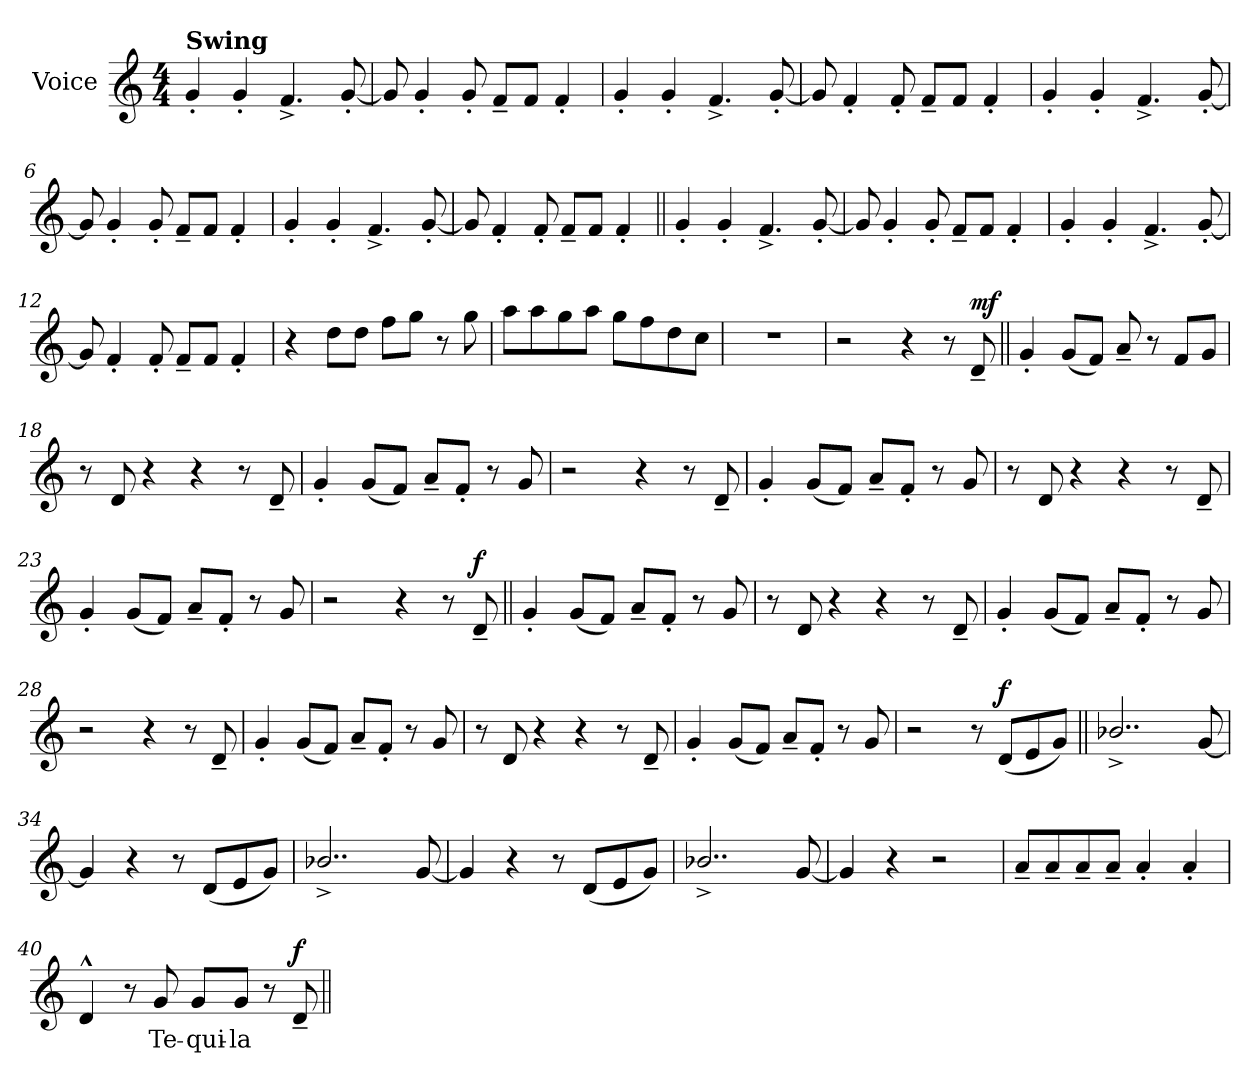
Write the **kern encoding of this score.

**kern	**text	**dynam
*part1	*part1	*part1
*staff1	*staff1	*staff1
*I"Voice	*	*
*I'Vc.	*	*
*clefG2	*	*
*ITrd1c2	*	*
*k[b-e-]	*	*
*M4/4	*	*
*MM180	*	*
=1	=1	=1
!LO:TX:B:t=Swing	!	!
4f'!/	.	.
4f'!/	.	.
4.e-^!/	.	.
[8f'!/	.	.
=2	=2	=2
8f!/]	.	.
4f'!/	.	.
8f'!/	.	.
8e-~!/L	.	.
8e-!/J	.	.
4e-'!/	.	.
=3	=3	=3
4f'!/	.	.
4f'!/	.	.
4.e-^!/	.	.
[8f'!/	.	.
=4	=4	=4
8f!/]	.	.
4e-'!/	.	.
8e-'!/	.	.
8e-~!/L	.	.
8e-!/J	.	.
4e-'!/	.	.
=5	=5	=5
4f'!/	.	.
4f'!/	.	.
4.e-^!/	.	.
[8f'!/	.	.
=6	=6	=6
8f!/]	.	.
4f'!/	.	.
8f'!/	.	.
8e-~!/L	.	.
8e-!/J	.	.
4e-'!/	.	.
=7	=7	=7
4f'!/	.	.
4f'!/	.	.
4.e-^!/	.	.
[8f'!/	.	.
=8	=8	=8
8f!/]	.	.
4e-'!/	.	.
8e-'!/	.	.
8e-~!/L	.	.
8e-!/J	.	.
4e-'!/	.	.
=9||	=9||	=9||
4f'!/	.	.
4f'!/	.	.
4.e-^!/	.	.
[8f'!/	.	.
=10	=10	=10
8f!/]	.	.
4f'!/	.	.
8f'!/	.	.
8e-~!/L	.	.
8e-!/J	.	.
4e-'!/	.	.
=11	=11	=11
4f'!/	.	.
4f'!/	.	.
4.e-^!/	.	.
[8f'!/	.	.
=12	=12	=12
8f!/]	.	.
4e-'!/	.	.
8e-'!/	.	.
8e-~!/L	.	.
8e-!/J	.	.
4e-'!/	.	.
=13	=13	=13
4r	.	.
8cc!\L	.	.
8cc!\J	.	.
8ee-!\L	.	.
8ff!\J	.	.
8r	.	.
8ff!\	.	.
=14	=14	=14
8gg!\L	.	.
8gg!\	.	.
8ff!\	.	.
8gg!\J	.	.
8ff!\L	.	.
8ee-!\	.	.
8cc!\	.	.
8b-!\J	.	.
=15	=15	=15
1r	.	.
=16	=16	=16
2r	.	.
4r	.	.
8r	.	.
!	!	!LO:DY:b
8c~/	.	mf
=17||	=17||	=17||
4f'/	.	.
(<8f/L	.	.
8e-/J)	.	.
8g~/	.	.
8r	.	.
8e-/L	.	.
8f/J	.	.
=18	=18	=18
8r	.	.
8c/	.	.
4r	.	.
4r	.	.
8r	.	.
8c~/	.	.
=19	=19	=19
4f'/	.	.
(<8f/L	.	.
8e-/J)	.	.
8g~/L	.	.
8e-'/J	.	.
8r	.	.
8f/	.	.
=20	=20	=20
2r	.	.
4r	.	.
8r	.	.
8c~/	.	.
=21	=21	=21
4f'/	.	.
(<8f/L	.	.
8e-/J)	.	.
8g~/L	.	.
8e-'/J	.	.
8r	.	.
8f/	.	.
=22	=22	=22
8r	.	.
8c/	.	.
4r	.	.
4r	.	.
8r	.	.
8c~/	.	.
=23	=23	=23
4f'/	.	.
(<8f/L	.	.
8e-/J)	.	.
8g~/L	.	.
8e-'/J	.	.
8r	.	.
8f/	.	.
=24	=24	=24
2r	.	.
4r	.	.
8r	.	.
!	!	!LO:DY:b
8c~/	.	f
=25||	=25||	=25||
4f'/	.	.
(<8f/L	.	.
8e-/J)	.	.
8g~/L	.	.
8e-'/J	.	.
8r	.	.
8f/	.	.
=26	=26	=26
8r	.	.
8c/	.	.
4r	.	.
4r	.	.
8r	.	.
8c~/	.	.
=27	=27	=27
4f'/	.	.
(<8f/L	.	.
8e-/J)	.	.
8g~/L	.	.
8e-'/J	.	.
8r	.	.
8f/	.	.
=28	=28	=28
2r	.	.
4r	.	.
8r	.	.
8c~/	.	.
=29	=29	=29
4f'/	.	.
(<8f/L	.	.
8e-/J)	.	.
8g~/L	.	.
8e-'/J	.	.
8r	.	.
8f/	.	.
=30	=30	=30
8r	.	.
8c/	.	.
4r	.	.
4r	.	.
8r	.	.
8c~/	.	.
=31	=31	=31
4f'/	.	.
(<8f/L	.	.
8e-/J)	.	.
8g~/L	.	.
8e-'/J	.	.
8r	.	.
8f/	.	.
=32	=32	=32
2r	.	.
8r	.	.
!	!	!LO:DY:b
(<8c/L	.	f
8d/	.	.
8f/J)	.	.
=33||	=33||	=33||
2..a-X^/	.	.
[8f/	.	.
=34	=34	=34
4f/]	.	.
4r	.	.
8r	.	.
(<8c/L	.	.
8d/	.	.
8f/J)	.	.
=35	=35	=35
2..a-X^/	.	.
[8f/	.	.
=36	=36	=36
4f/]	.	.
4r	.	.
8r	.	.
(<8c/L	.	.
8d/	.	.
8f/J)	.	.
=37	=37	=37
2..a-X^/	.	.
[8f/	.	.
=38	=38	=38
4f/]	.	.
4r	.	.
2r	.	.
=39	=39	=39
8g~/L	.	.
8g~/	.	.
8g~/	.	.
8g~/J	.	.
4g'/	.	.
4g'/	.	.
=40	=40	=40
4c^^/	.	.
8r	.	.
!	!LO:LY:b	!
8f/	Te-	.
!	!LO:LY:b	!
8f/L	-qui-	.
!	!LO:LY:b	!
8f/J	-la	.
8r	.	.
!	!	!LO:DY:b
8c~/	.	f
=||	=||	=||
*-	*-	*-
